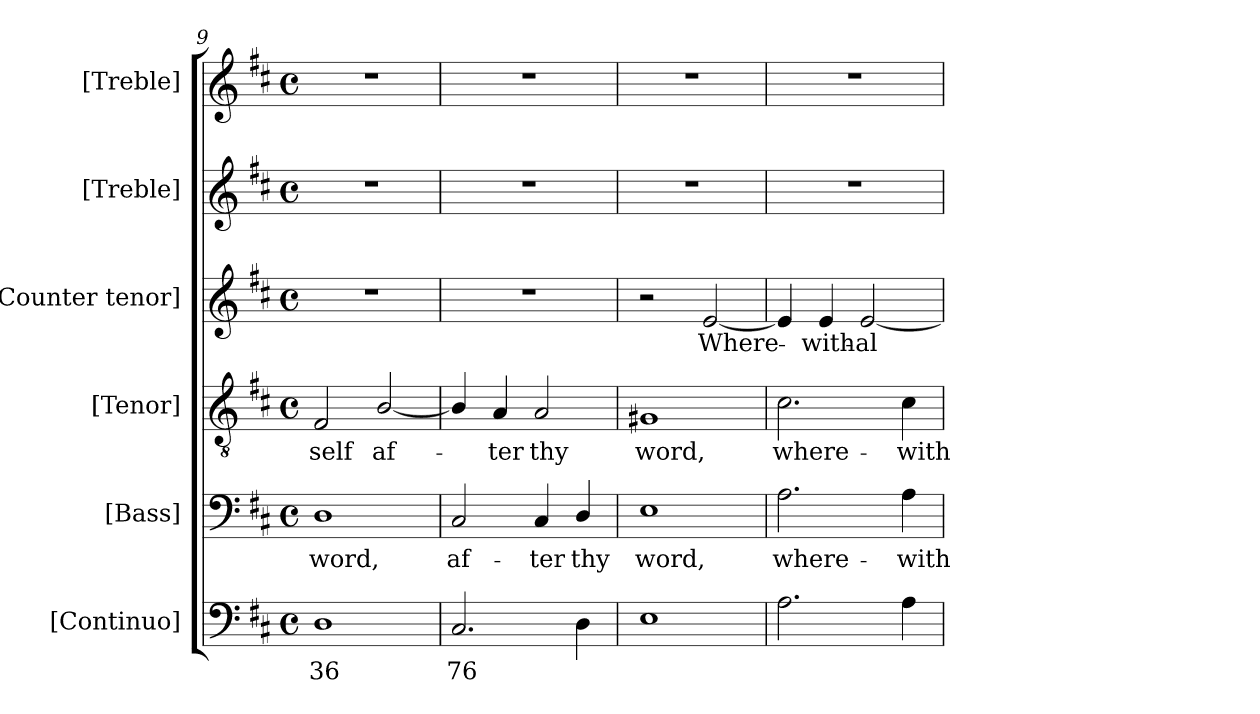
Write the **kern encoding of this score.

**kern	**text	**kern	**text	**kern	**text	**kern	**text	**kern	**kern
*part6	*part6	*part5	*part5	*part4	*part4	*part3	*part3	*part2	*part1
*staff6	*staff6	*staff5	*staff5	*staff4	*staff4	*staff3	*staff3	*staff2	*staff1
*I"[Continuo]	*	*I"[Bass]	*	*I"[Tenor]	*	*I"[Counter tenor]	*	*I"[Treble]	*I"[Treble]
*I'Cont.	*	*I'B.	*	*I'T.	*	*	*	*	*
*clefF4	*	*clefF4	*	*clefGv2	*	*clefG2	*	*clefG2	*clefG2
*	*	*	*	*ITrd7c12	*	*	*	*	*
*k[f#c#]	*	*k[f#c#]	*	*k[f#c#]	*	*k[f#c#]	*	*k[f#c#]	*k[f#c#]
*D:	*	*D:	*	*D:	*	*D:	*	*D:	*D:
*M4/4	*	*M4/4	*	*M4/4	*	*M4/4	*	*M4/4	*M4/4
*met(c)	*	*met(c)	*	*met(c)	*	*met(c)	*	*met(c)	*met(c)
=9	=9	=9	=9	=9	=9	=9	=9	=9	=9
!	!LO:LY:b:color=#000000	!	!	!	!	!	!	!	!
!	!	!	!LO:LY:b:color=#000000	!	!	!	!	!	!
!	!	!	!	!	!LO:LY:b:color=#000000	!	!	!	!
1Di	36	1Di	word,	2FF#i/	self	1r	.	1r	1r
!	!	!	!	!	!LO:LY:b:color=#000000	!	!	!	!
.	.	.	.	[2BBi/	af-	.	.	.	.
=10	=10	=10	=10	=10	=10	=10	=10	=10	=10
!	!LO:LY:b:color=#000000	!	!	!	!	!	!	!	!
!	!	!	!LO:LY:b:color=#000000	!	!	!	!	!	!
2.C#i/	76	2C#i/	af-	4BBi/]	.	1r	.	1r	1r
!	!	!	!	!	!LO:LY:b:color=#000000	!	!	!	!
.	.	.	.	4AAi/	-ter	.	.	.	.
!	!	!	!LO:LY:b:color=#000000	!	!	!	!	!	!
!	!	!	!	!	!LO:LY:b:color=#000000	!	!	!	!
.	.	4C#i/	-ter	2AAi/	thy	.	.	.	.
!	!	!	!LO:LY:b:color=#000000	!	!	!	!	!	!
4Di\	.	4Di/	thy	.	.	.	.	.	.
=11	=11	=11	=11	=11	=11	=11	=11	=11	=11
!	!	!	!LO:LY:b:color=#000000	!	!	!	!	!	!
!	!	!	!	!	!LO:LY:b:color=#000000	!	!	!	!
1Ei	.	1Ei	word,	1GG#Xi	word,	2r	.	1r	1r
!	!	!	!	!	!	!	!LO:LY:b:color=#000000	!	!
.	.	.	.	.	.	[2ei/	Where-	.	.
=12	=12	=12	=12	=12	=12	=12	=12	=12	=12
!	!	!	!LO:LY:b:color=#000000	!	!	!	!	!	!
!	!	!	!	!	!LO:LY:b:color=#000000	!	!	!	!
2.Ai\	.	2.Ai\	where-	2.C#i\	where-	4ei/]	.	1r	1r
!	!	!	!	!	!	!	!LO:LY:b:color=#000000	!	!
.	.	.	.	.	.	4ei/	-with-	.	.
!	!	!	!	!	!	!	!LO:LY:b:color=#000000	!	!
.	.	.	.	.	.	[2ei/	-al	.	.
!	!	!	!LO:LY:b:color=#000000	!	!	!	!	!	!
!	!	!	!	!	!LO:LY:b:color=#000000	!	!	!	!
4Ai\	.	4Ai\	-with-	4C#i\	-with-	.	.	.	.
=	=	=	=	=	=	=	=	=	=
*-	*-	*-	*-	*-	*-	*-	*-	*-	*-
